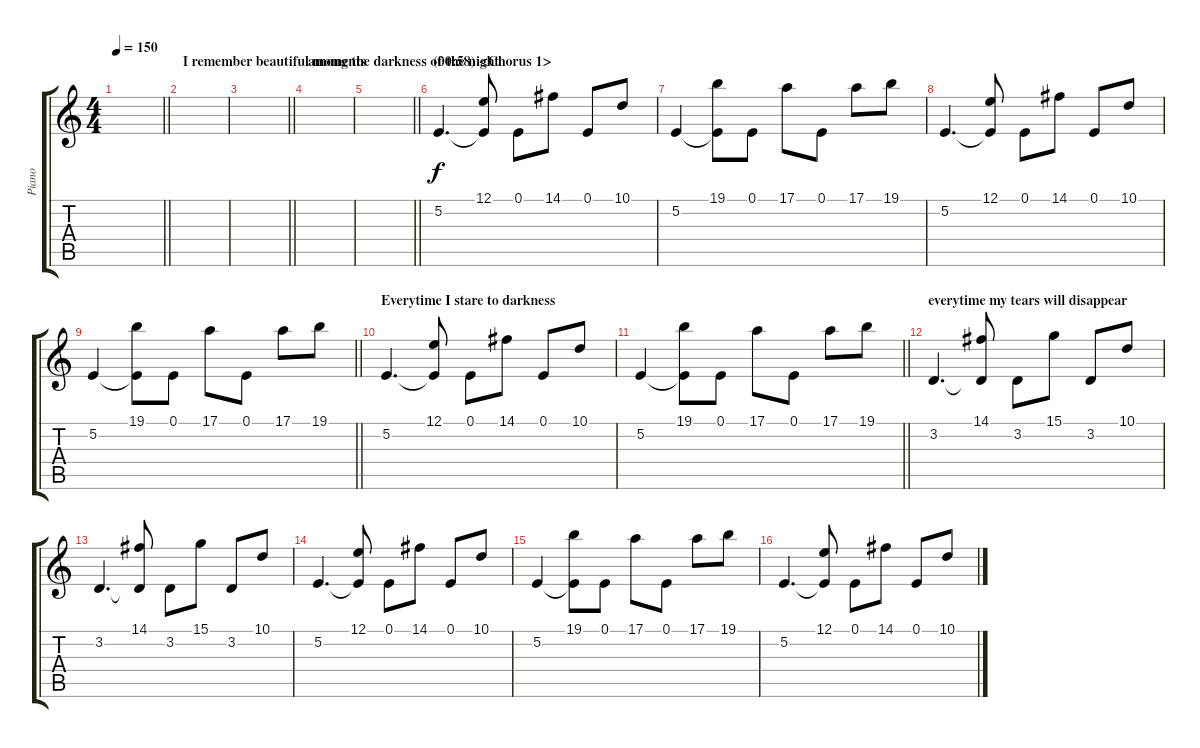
\track ("Piano" "Piano") {instrument acousticgrandpiano}
\staff {score tabs}
\tuning (E4 B3 G3 D3 A2 E2) {hide}
\ts (4 4)
\tempo 150
\clef g2
\barLineRight lightlight
\ks c
|
\section ("" "I remember beautiful moments")
|
\barLineRight lightlight
|
\section ("" "among the darkness of the night")
|
\barLineRight lightlight
|
\section ("" "(00:58) <Chorus 1>")
5.2.4{d} (12.1 5.2{t}).8 0.1.8 14.1.8 0.1.8 10.1.8 |
5.2.4 (19.1 5.2{t}).8 0.1.8 17.1.8 0.1.8 17.1.8 19.1.8 |
5.2.4{d} (12.1 5.2{t}).8 0.1.8 14.1.8 0.1.8 10.1.8 |
\barLineRight lightlight
5.2.4 (19.1 5.2{t}).8 0.1.8 17.1.8 0.1.8 17.1.8 19.1.8 |
\section ("" "Everytime I stare to darkness")
5.2.4{d} (12.1 5.2{t}).8 0.1.8 14.1.8 0.1.8 10.1.8 |
\barLineRight lightlight
5.2.4 (19.1 5.2{t}).8 0.1.8 17.1.8 0.1.8 17.1.8 19.1.8 |
\section ("" "everytime my tears will disappear")
3.2.4{d} (14.1 3.2{t}).8 3.2.8 15.1.8 3.2.8 10.1.8 |
3.2.4{d} (14.1 3.2{t}).8 3.2.8 15.1.8 3.2.8 10.1.8 |
5.2.4{d} (12.1 5.2{t}).8 0.1.8 14.1.8 0.1.8 10.1.8 |
5.2.4 (19.1 5.2{t}).8 0.1.8 17.1.8 0.1.8 17.1.8 19.1.8 |
5.2.4{d} (12.1 5.2{t}).8 0.1.8 14.1.8 0.1.8 10.1.8
